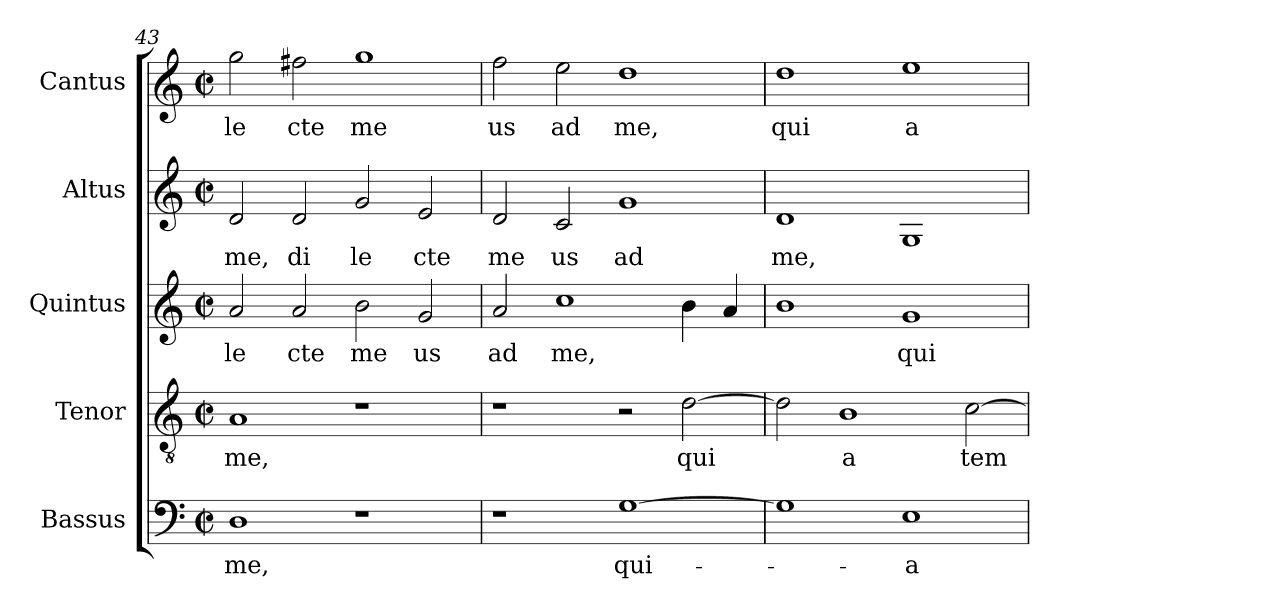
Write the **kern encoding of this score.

**kern	**text	**kern	**text	**kern	**text	**kern	**text	**kern	**text
*part5	*part5	*part4	*part4	*part3	*part3	*part2	*part2	*part1	*part1
*staff5	*staff5	*staff4	*staff4	*staff3	*staff3	*staff2	*staff2	*staff1	*staff1
*I"Bassus	*	*I"Tenor	*	*I"Quintus	*	*I"Altus	*	*I"Cantus	*
!!LO:LB:g=z
*clefF4	*	*clefGv2	*	*clefG2	*	*clefG2	*	*clefG2	*
*M2/2	*	*M2/2	*	*M2/2	*	*M2/2	*	*M2/2	*
*met(c|)	*	*met(c|)	*	*met(c|)	*	*met(c|)	*	*met(c|)	*
=43	=43	=43	=43	=43	=43	=43	=43	=43	=43
!	!LO:LY:b:cj	!	!LO:LY:b:cj	!	!LO:LY:b:cj	!	!LO:LY:b:cj	!	!LO:LY:b:cj
1D	me,	1A	me,	2a/	le	2d/	me,	2gg\	le
!	!	!	!	!	!LO:LY:b:cj	!	!LO:LY:b:cj	!	!LO:LY:b:cj
.	.	.	.	2a/	cte	2d/	di	2ff#X\	cte
!	!	!	!	!	!LO:LY:b:cj	!	!LO:LY:b:cj	!	!LO:LY:b:cj
1r	.	1r	.	2b\	me	2g/	le	1gg	me
!	!	!	!	!	!LO:LY:b:cj	!	!LO:LY:b:cj	!	!
.	.	.	.	2g/	us	2e/	cte	.	.
=44	=44	=44	=44	=44	=44	=44	=44	=44	=44
!	!	!	!	!	!LO:LY:b:cj	!	!LO:LY:b:cj	!	!LO:LY:b:cj
1r	.	1r	.	2a/	ad	2d/	me	2ff\	us
!	!	!	!	!	!LO:LY:b:cj	!	!LO:LY:b:cj	!	!LO:LY:b:cj
.	.	.	.	1cc	me,	2c/	us	2ee\	ad
!	!LO:LY:b:cj	!	!	!	!	!	!LO:LY:b:cj	!	!LO:LY:b:cj
[>1G	qui-	2r	.	.	.	1g	ad	1dd	me,
!	!	!	!LO:LY:b	!	!	!	!	!	!
.	.	[>2d\	qui	4b\	.	.	.	.	.
.	.	.	.	4a/	.	.	.	.	.
=45	=45	=45	=45	=45	=45	=45	=45	=45	=45
!	!	!	!	!	!	!	!LO:LY:b:cj	!	!LO:LY:b:cj
1G]	.	2d\]	.	1b	.	1d	me,	1dd	qui
!	!	!	!LO:LY:b:cj	!	!	!	!	!	!
.	.	1B	a	.	.	.	.	.	.
!	!LO:LY:b:cj	!	!	!	!LO:LY:b:cj	!	!	!	!LO:LY:b:cj
1E	-a	.	.	1g	qui	1G	.	1ee	a
!	!	!	!LO:LY:b	!	!	!	!	!	!
.	.	[>2c\	tem	.	.	.	.	.	.
=	=	=	=	=	=	=	=	=	=
*-	*-	*-	*-	*-	*-	*-	*-	*-	*-
